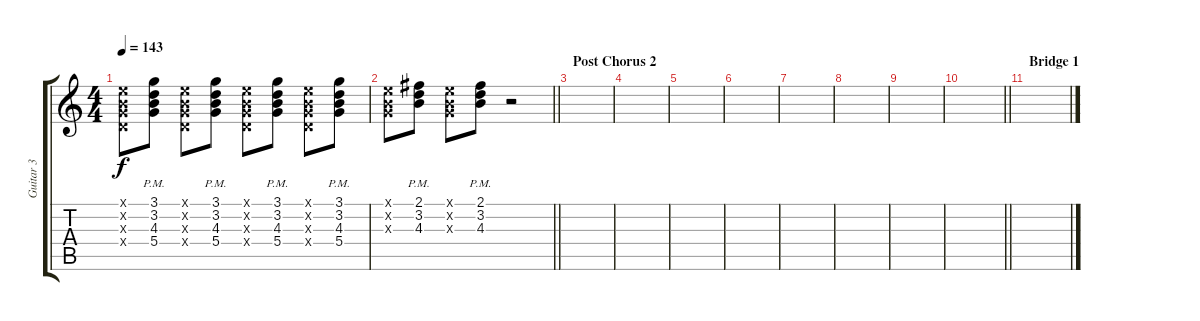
\track ("Guitar 3" "Guitar 3") {instrument electricguitarclean}
\staff {score tabs}
\tuning (E4 B3 G3 D3 A2 E2) {hide}
\ts (4 4)
\tempo 143
\clef g2
\ks c
(0.1{x} 0.2{x} 0.3{x} 0.4{x}).8{dy f} (3.1{pm} 3.2{pm} 4.3{pm} 5.4{pm}).8 (0.1{x} 0.2{x} 0.3{x} 0.4{x}).8 (3.1{pm} 3.2{pm} 4.3{pm} 5.4{pm}).8 (0.1{x} 0.2{x} 0.3{x} 0.4{x}).8 (3.1{pm} 3.2{pm} 4.3{pm} 5.4{pm}).8 (0.1{x} 0.2{x} 0.3{x} 0.4{x}).8 (3.1{pm} 3.2{pm} 4.3{pm} 5.4{pm}).8 |
\barLineRight lightlight
(0.1{x} 0.2{x} 0.3{x}).8 (2.1{pm} 3.2{pm} 4.3{pm}).8 (0.1{x} 0.2{x} 0.3{x}).8 (2.1{pm} 3.2{pm} 4.3{pm}).8 r.2 |
\section ("" "Post Chorus 2")
|
|
|
|
|
|
|
\barLineRight lightlight
|
\section ("" "Bridge 1")
